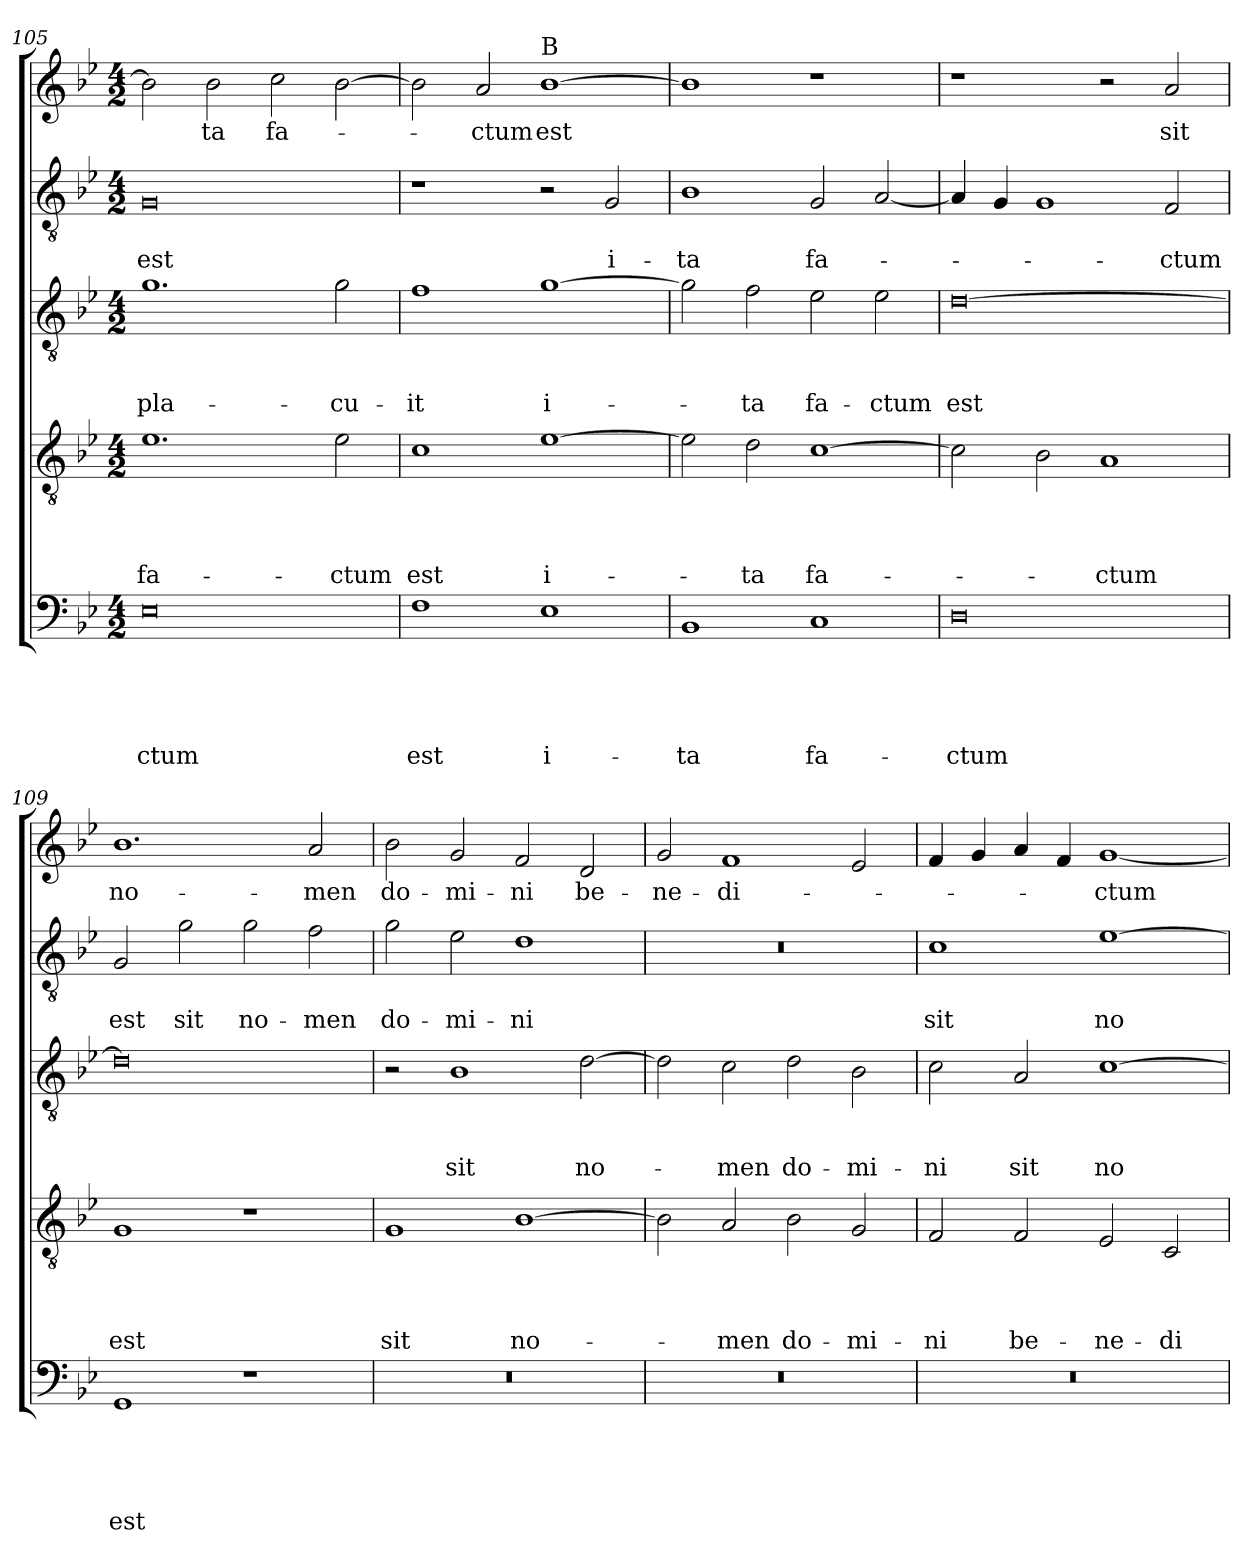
**kern	**text	**text	**text	**text	**text	**kern	**text	**text	**text	**text	**kern	**text	**text	**text	**kern	**text	**text	**kern	**text
*part5	*part5	*part5	*part5	*part5	*part5	*part4	*part4	*part4	*part4	*part4	*part3	*part3	*part3	*part3	*part2	*part2	*part2	*part1	*part1
*staff5	*staff5	*staff5	*staff5	*staff5	*staff5	*staff4	*staff4	*staff4	*staff4	*staff4	*staff3	*staff3	*staff3	*staff3	*staff2	*staff2	*staff2	*staff1	*staff1
*clefF4	*	*	*	*	*	*clefGv2	*	*	*	*	*clefGv2	*	*	*	*clefGv2	*	*	*clefG2	*
*k[b-e-]	*	*	*	*	*	*k[b-e-]	*	*	*	*	*k[b-e-]	*	*	*	*k[b-e-]	*	*	*k[b-e-]	*
*g:	*	*	*	*	*	*g:	*	*	*	*	*g:	*	*	*	*g:	*	*	*g:	*
*M4/2	*	*	*	*	*	*M4/2	*	*	*	*	*M4/2	*	*	*	*M4/2	*	*	*M4/2	*
=105	=105	=105	=105	=105	=105	=105	=105	=105	=105	=105	=105	=105	=105	=105	=105	=105	=105	=105	=105
!	!	!	!	!	!LO:LY:b	!	!	!	!	!LO:LY:b	!	!	!	!LO:LY:b	!	!	!LO:LY:b	!	!
0E-	.	.	.	.	-ctum	1.e-	.	.	.	fa-	1.g	.	.	pla-	0G	.	est	2b-\]	.
!	!	!	!	!	!	!	!	!	!	!	!	!	!	!	!	!	!	!	!LO:LY:b
.	.	.	.	.	.	.	.	.	.	.	.	.	.	.	.	.	.	2b-\	-ta
!	!	!	!	!	!	!	!	!	!	!	!	!	!	!	!	!	!	!	!LO:LY:b
.	.	.	.	.	.	.	.	.	.	.	.	.	.	.	.	.	.	2cc\	fa-
!	!	!	!	!	!	!	!	!	!	!LO:LY:b	!	!	!	!LO:LY:b	!	!	!	!	!
.	.	.	.	.	.	2e-\	.	.	.	-ctum	2g\	.	.	-cu-	.	.	.	[2b-\	.
=106	=106	=106	=106	=106	=106	=106	=106	=106	=106	=106	=106	=106	=106	=106	=106	=106	=106	=106	=106
!	!	!	!	!	!LO:LY:b	!	!	!	!	!LO:LY:b	!	!	!	!LO:LY:b	!	!	!	!	!
1F	.	.	.	.	est	1c	.	.	.	est	1f	.	.	-it	1r	.	.	2b-\]	.
!	!	!	!	!	!	!	!	!	!	!	!	!	!	!	!	!	!	!	!LO:LY:b
.	.	.	.	.	.	.	.	.	.	.	.	.	.	.	.	.	.	2a/	-ctum
!	!	!	!	!	!	!	!	!	!	!	!	!	!	!	!	!	!	!LO:TX:a:t=B	!
!	!	!	!	!	!LO:LY:b	!	!	!	!	!LO:LY:b	!	!	!	!LO:LY:b	!	!	!	!	!LO:LY:b
1E-	.	.	.	.	i-	[1e-	.	.	.	i-	[1g	.	.	i-	2r	.	.	[1b-	est
!	!	!	!	!	!	!	!	!	!	!	!	!	!	!	!	!	!LO:LY:b	!	!
.	.	.	.	.	.	.	.	.	.	.	.	.	.	.	2G/	.	i-	.	.
=107	=107	=107	=107	=107	=107	=107	=107	=107	=107	=107	=107	=107	=107	=107	=107	=107	=107	=107	=107
!	!	!	!	!	!LO:LY:b	!	!	!	!	!	!	!	!	!	!	!	!LO:LY:b	!	!
1BB-	.	.	.	.	-ta	2e-\]	.	.	.	.	2g\]	.	.	.	1B-	.	-ta	1b-]	.
!	!	!	!	!	!	!	!	!	!	!LO:LY:b	!	!	!	!LO:LY:b	!	!	!	!	!
.	.	.	.	.	.	2d\	.	.	.	-ta	2f\	.	.	-ta	.	.	.	.	.
!	!	!	!	!	!LO:LY:b	!	!	!	!	!LO:LY:b	!	!	!	!LO:LY:b	!	!	!LO:LY:b	!	!
1C	.	.	.	.	fa-	[1c	.	.	.	fa-	2e-\	.	.	fa-	2G/	.	fa-	1r	.
!	!	!	!	!	!	!	!	!	!	!	!	!	!	!LO:LY:b	!	!	!	!	!
.	.	.	.	.	.	.	.	.	.	.	2e-\	.	.	-ctum	[2A/	.	.	.	.
=108	=108	=108	=108	=108	=108	=108	=108	=108	=108	=108	=108	=108	=108	=108	=108	=108	=108	=108	=108
!	!	!	!	!	!LO:LY:b	!	!	!	!	!	!	!	!	!LO:LY:b	!	!	!	!	!
0D	.	.	.	.	-ctum	2c\]	.	.	.	.	[0d	.	.	est	4A/]	.	.	1r	.
.	.	.	.	.	.	.	.	.	.	.	.	.	.	.	4G/	.	.	.	.
.	.	.	.	.	.	2B-\	.	.	.	.	.	.	.	.	1G	.	.	.	.
!	!	!	!	!	!	!	!	!	!	!LO:LY:b	!	!	!	!	!	!	!	!	!
.	.	.	.	.	.	1A	.	.	.	-ctum	.	.	.	.	.	.	.	2r	.
!	!	!	!	!	!	!	!	!	!	!	!	!	!	!	!	!	!LO:LY:b	!	!LO:LY:b
.	.	.	.	.	.	.	.	.	.	.	.	.	.	.	2F/	.	-ctum	2a/	sit
!!LO:LB:g=z
=109	=109	=109	=109	=109	=109	=109	=109	=109	=109	=109	=109	=109	=109	=109	=109	=109	=109	=109	=109
!	!	!	!	!	!LO:LY:b	!	!	!	!	!LO:LY:b	!	!	!	!	!	!	!LO:LY:b	!	!LO:LY:b
1GG	.	.	.	.	est	1G	.	.	.	est	0d]	.	.	.	2G/	.	est	1.b-	no-
!	!	!	!	!	!	!	!	!	!	!	!	!	!	!	!	!	!LO:LY:b	!	!
.	.	.	.	.	.	.	.	.	.	.	.	.	.	.	2g\	.	sit	.	.
!	!	!	!	!	!	!	!	!	!	!	!	!	!	!	!	!	!LO:LY:b	!	!
1r	.	.	.	.	.	1r	.	.	.	.	.	.	.	.	2g\	.	no-	.	.
!	!	!	!	!	!	!	!	!	!	!	!	!	!	!	!	!	!LO:LY:b	!	!LO:LY:b
.	.	.	.	.	.	.	.	.	.	.	.	.	.	.	2f\	.	-men	2a/	-men
=110	=110	=110	=110	=110	=110	=110	=110	=110	=110	=110	=110	=110	=110	=110	=110	=110	=110	=110	=110
!	!	!	!	!	!	!	!	!	!	!LO:LY:b	!	!	!	!	!	!	!LO:LY:b	!	!LO:LY:b
0r	.	.	.	.	.	1G	.	.	.	sit	2r	.	.	.	2g\	.	do-	2b-\	do-
!	!	!	!	!	!	!	!	!	!	!	!	!	!	!LO:LY:b	!	!	!LO:LY:b	!	!LO:LY:b
.	.	.	.	.	.	.	.	.	.	.	1B-	.	.	sit	2e-\	.	-mi-	2g/	-mi-
!	!	!	!	!	!	!	!	!	!	!LO:LY:b	!	!	!	!	!	!	!LO:LY:b	!	!LO:LY:b
.	.	.	.	.	.	[1B-	.	.	.	no-	.	.	.	.	1d	.	-ni	2f/	-ni
!	!	!	!	!	!	!	!	!	!	!	!	!	!	!LO:LY:b	!	!	!	!	!LO:LY:b
.	.	.	.	.	.	.	.	.	.	.	[2d\	.	.	no-	.	.	.	2d/	be-
=111	=111	=111	=111	=111	=111	=111	=111	=111	=111	=111	=111	=111	=111	=111	=111	=111	=111	=111	=111
!	!	!	!	!	!	!	!	!	!	!	!	!	!	!	!	!	!	!	!LO:LY:b
0r	.	.	.	.	.	2B-\]	.	.	.	.	2d\]	.	.	.	0r	.	.	2g/	-ne-
!	!	!	!	!	!	!	!	!	!	!LO:LY:b	!	!	!	!LO:LY:b	!	!	!	!	!LO:LY:b
.	.	.	.	.	.	2A/	.	.	.	-men	2c\	.	.	-men	.	.	.	1f	-di-
!	!	!	!	!	!	!	!	!	!	!LO:LY:b	!	!	!	!LO:LY:b	!	!	!	!	!
.	.	.	.	.	.	2B-\	.	.	.	do-	2d\	.	.	do-	.	.	.	.	.
!	!	!	!	!	!	!	!	!	!	!LO:LY:b	!	!	!	!LO:LY:b	!	!	!	!	!
.	.	.	.	.	.	2G/	.	.	.	-mi-	2B-\	.	.	-mi-	.	.	.	2e-/	.
=112	=112	=112	=112	=112	=112	=112	=112	=112	=112	=112	=112	=112	=112	=112	=112	=112	=112	=112	=112
!	!	!	!	!	!	!	!	!	!	!LO:LY:b	!	!	!	!LO:LY:b	!	!	!LO:LY:b	!	!
0r	.	.	.	.	.	2F/	.	.	.	-ni	2c\	.	.	-ni	1c	.	sit	4f/	.
.	.	.	.	.	.	.	.	.	.	.	.	.	.	.	.	.	.	4g/	.
!	!	!	!	!	!	!	!	!	!	!LO:LY:b	!	!	!	!LO:LY:b	!	!	!	!	!
.	.	.	.	.	.	2F/	.	.	.	be-	2A/	.	.	sit	.	.	.	4a/	.
.	.	.	.	.	.	.	.	.	.	.	.	.	.	.	.	.	.	4f/	.
!	!	!	!	!	!	!	!	!	!	!LO:LY:b	!	!	!	!LO:LY:b	!	!	!LO:LY:b	!	!LO:LY:b
.	.	.	.	.	.	2E-/	.	.	.	-ne-	[1c	.	.	no-	[1e-	.	no-	[1g	-ctum
!	!	!	!	!	!	!	!	!	!	!LO:LY:b	!	!	!	!	!	!	!	!	!
.	.	.	.	.	.	2C/	.	.	.	-di-	.	.	.	.	.	.	.	.	.
=	=	=	=	=	=	=	=	=	=	=	=	=	=	=	=	=	=	=	=
*-	*-	*-	*-	*-	*-	*-	*-	*-	*-	*-	*-	*-	*-	*-	*-	*-	*-	*-	*-
